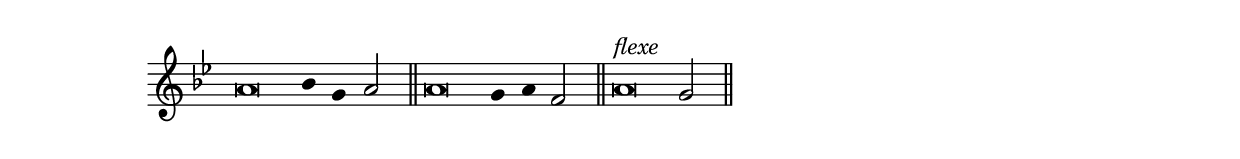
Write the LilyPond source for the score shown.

% DO NOT EDIT this file manually; it is automatically
% generated from Documentation/snippets/new
% Make any changes in Documentation/snippets/new/
% and then run scripts/auxiliar/makelsr.py
%
% This file is in the public domain.
%% Note: this file works from version 2.17.6
\version "2.17.6"

\header {
  lsrtags = "rhythms, vocal-music, ancient-notation, contexts-and-engravers, specific-notation"

  texidoc = "
This form of notation is used for the chant of the Psalms, where verses
aren't always the same length.

"
  doctitle = "Chant or psalms notation"
} % begin verbatim


stemOff = \hide Staff.Stem
stemOn  = \undo \stemOff

\score {
  \new Staff \with { \remove "Time_signature_engraver" }
  {
    \key g \minor
    \cadenzaOn
    \stemOff a'\breve bes'4 g'4
    \stemOn a'2 \bar "||"
    \stemOff a'\breve g'4 a'4
    \stemOn f'2 \bar "||"
    \stemOff a'\breve^\markup { \italic flexe }
    \stemOn g'2 \bar "||"
  }
}
